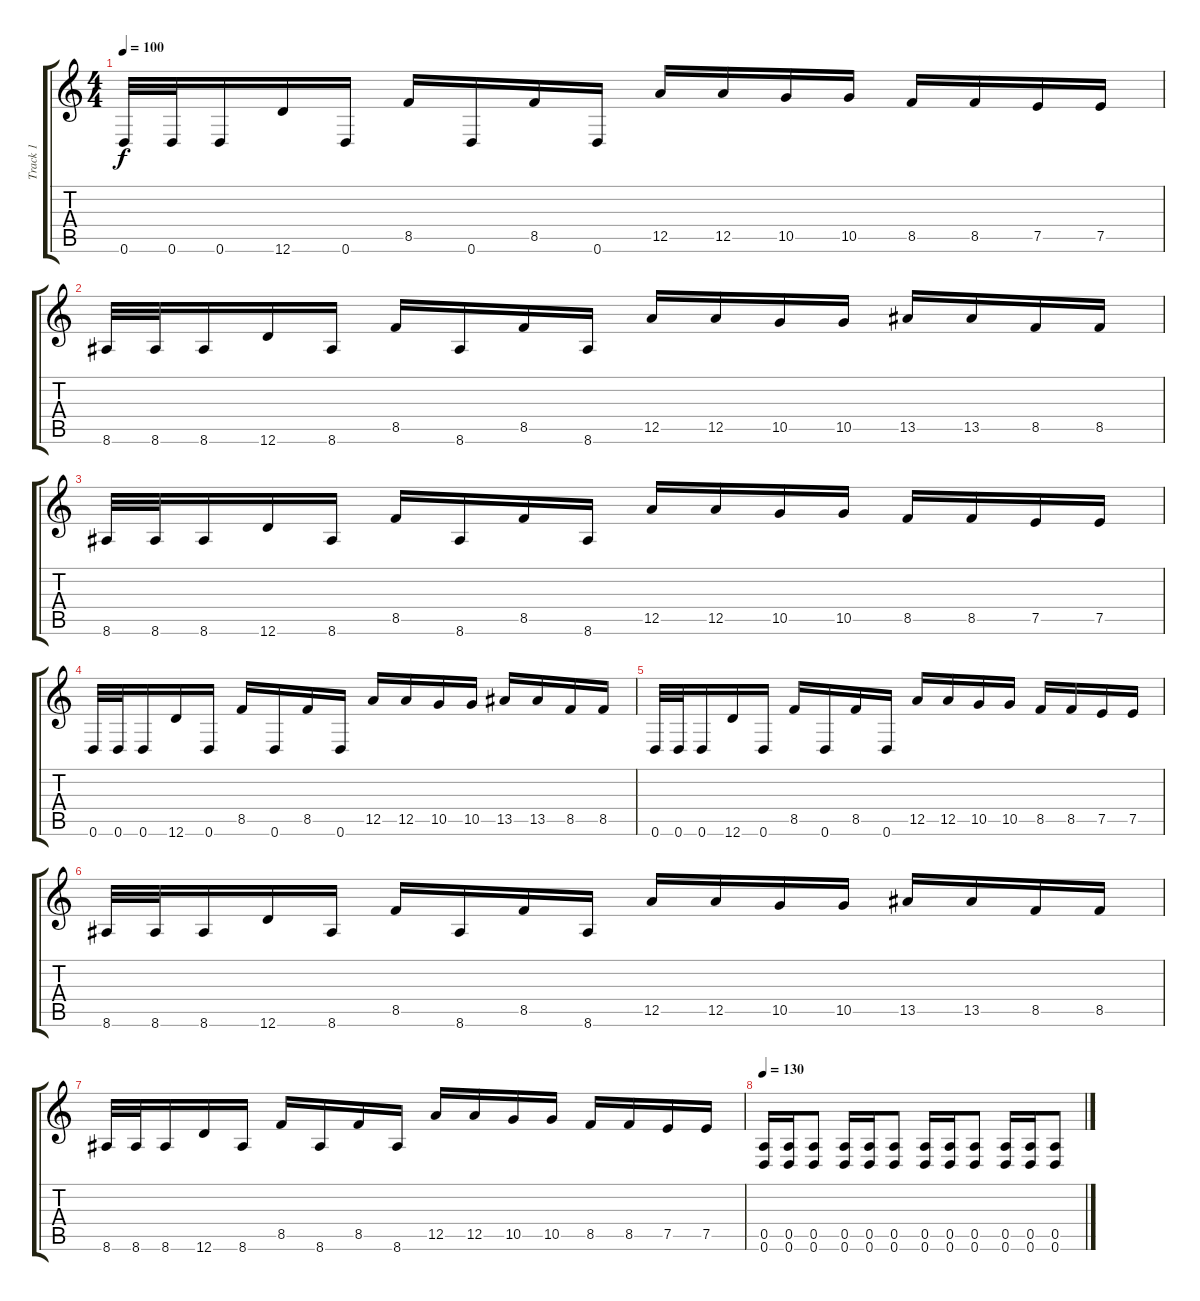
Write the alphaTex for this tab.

\track ("Track 1" "Track 1") {instrument distortionguitar}
\staff {score tabs}
\tuning (E4 B3 G3 D3 A2 D2) {hide}
\ts (4 4)
\tempo 100
\clef g2
\ks c
0.6.32{dy f} 0.6.32 0.6.16 12.6.16 0.6.16 8.5.16 0.6.16 8.5.16 0.6.16 12.5.16 12.5.16 10.5.16 10.5.16 8.5.16 8.5.16 7.5.16 7.5.16 |
8.6.32 8.6.32 8.6.16 12.6.16 8.6.16 8.5.16 8.6.16 8.5.16 8.6.16 12.5.16 12.5.16 10.5.16 10.5.16 13.5.16 13.5.16 8.5.16 8.5.16 |
8.6.32 8.6.32 8.6.16 12.6.16 8.6.16 8.5.16 8.6.16 8.5.16 8.6.16 12.5.16 12.5.16 10.5.16 10.5.16 8.5.16 8.5.16 7.5.16 7.5.16 |
0.6.32 0.6.32 0.6.16 12.6.16 0.6.16 8.5.16 0.6.16 8.5.16 0.6.16 12.5.16 12.5.16 10.5.16 10.5.16 13.5.16 13.5.16 8.5.16 8.5.16 |
0.6.32 0.6.32 0.6.16 12.6.16 0.6.16 8.5.16 0.6.16 8.5.16 0.6.16 12.5.16 12.5.16 10.5.16 10.5.16 8.5.16 8.5.16 7.5.16 7.5.16 |
8.6.32 8.6.32 8.6.16 12.6.16 8.6.16 8.5.16 8.6.16 8.5.16 8.6.16 12.5.16 12.5.16 10.5.16 10.5.16 13.5.16 13.5.16 8.5.16 8.5.16 |
8.6.32 8.6.32 8.6.16 12.6.16 8.6.16 8.5.16 8.6.16 8.5.16 8.6.16 12.5.16 12.5.16 10.5.16 10.5.16 8.5.16 8.5.16 7.5.16 7.5.16 |
\tempo 130
(0.5 0.6).16 (0.5 0.6).16 (0.5 0.6).8 (0.5 0.6).16 (0.5 0.6).16 (0.5 0.6).8 (0.5 0.6).16 (0.5 0.6).16 (0.5 0.6).8 (0.5 0.6).16 (0.5 0.6).16 (0.5 0.6).8
